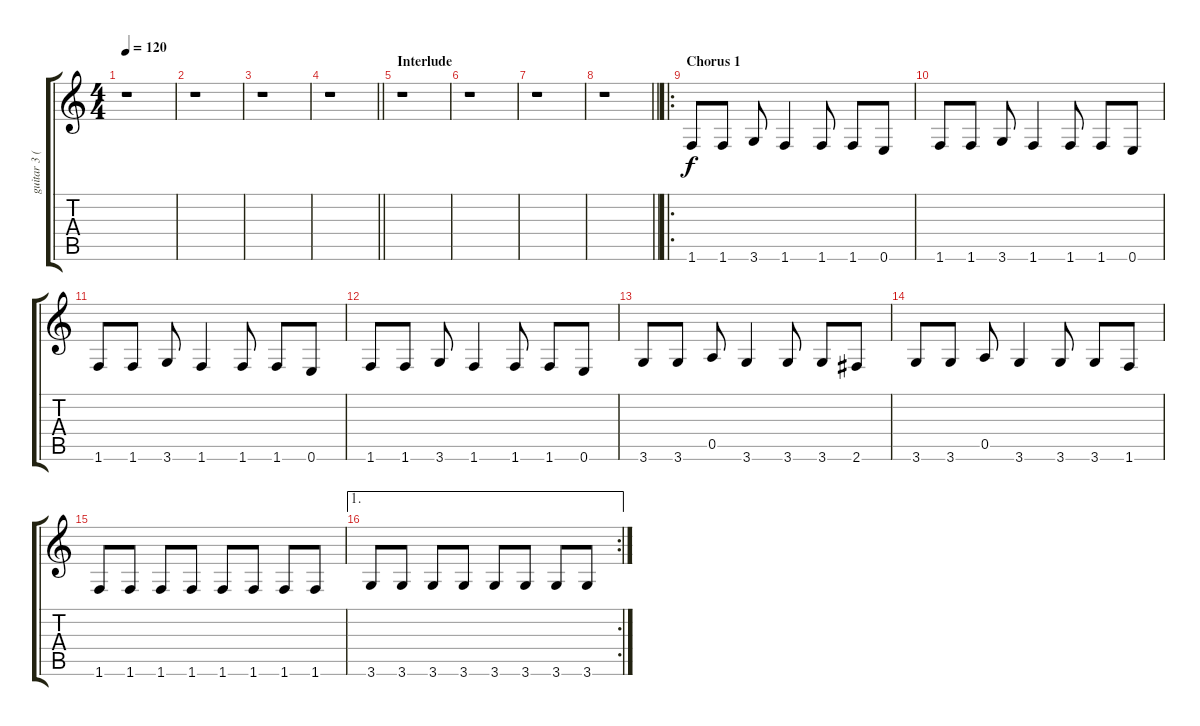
\track ("guitar 3 (bass)" "guitar 3 (") {instrument acousticguitarsteel}
\staff {score tabs}
\tuning (E4 B3 G3 D3 A2 E2) {hide}
\ts (4 4)
\tempo 120
\clef g2
\ks c
r.1{dy f} |
r.1 |
r.1 |
\barLineRight lightlight
r.1 |
\section ("" "Interlude")
r.1 |
r.1 |
r.1 |
\barLineRight lightlight
r.1 |
\ro
\section ("" "Chorus 1")
1.6.8 1.6.8 3.6.8 1.6.4 1.6.8 1.6.8 0.6.8 |
1.6.8 1.6.8 3.6.8 1.6.4 1.6.8 1.6.8 0.6.8 |
1.6.8 1.6.8 3.6.8 1.6.4 1.6.8 1.6.8 0.6.8 |
1.6.8 1.6.8 3.6.8 1.6.4 1.6.8 1.6.8 0.6.8 |
3.6.8 3.6.8 0.5.8 3.6.4 3.6.8 3.6.8 2.6.8 |
3.6.8 3.6.8 0.5.8 3.6.4 3.6.8 3.6.8 1.6.8 |
1.6.8 1.6.8 1.6.8 1.6.8 1.6.8 1.6.8 1.6.8 1.6.8 |
\ae 1
\rc 2
3.6.8 3.6.8 3.6.8 3.6.8 3.6.8 3.6.8 3.6.8 3.6.8
